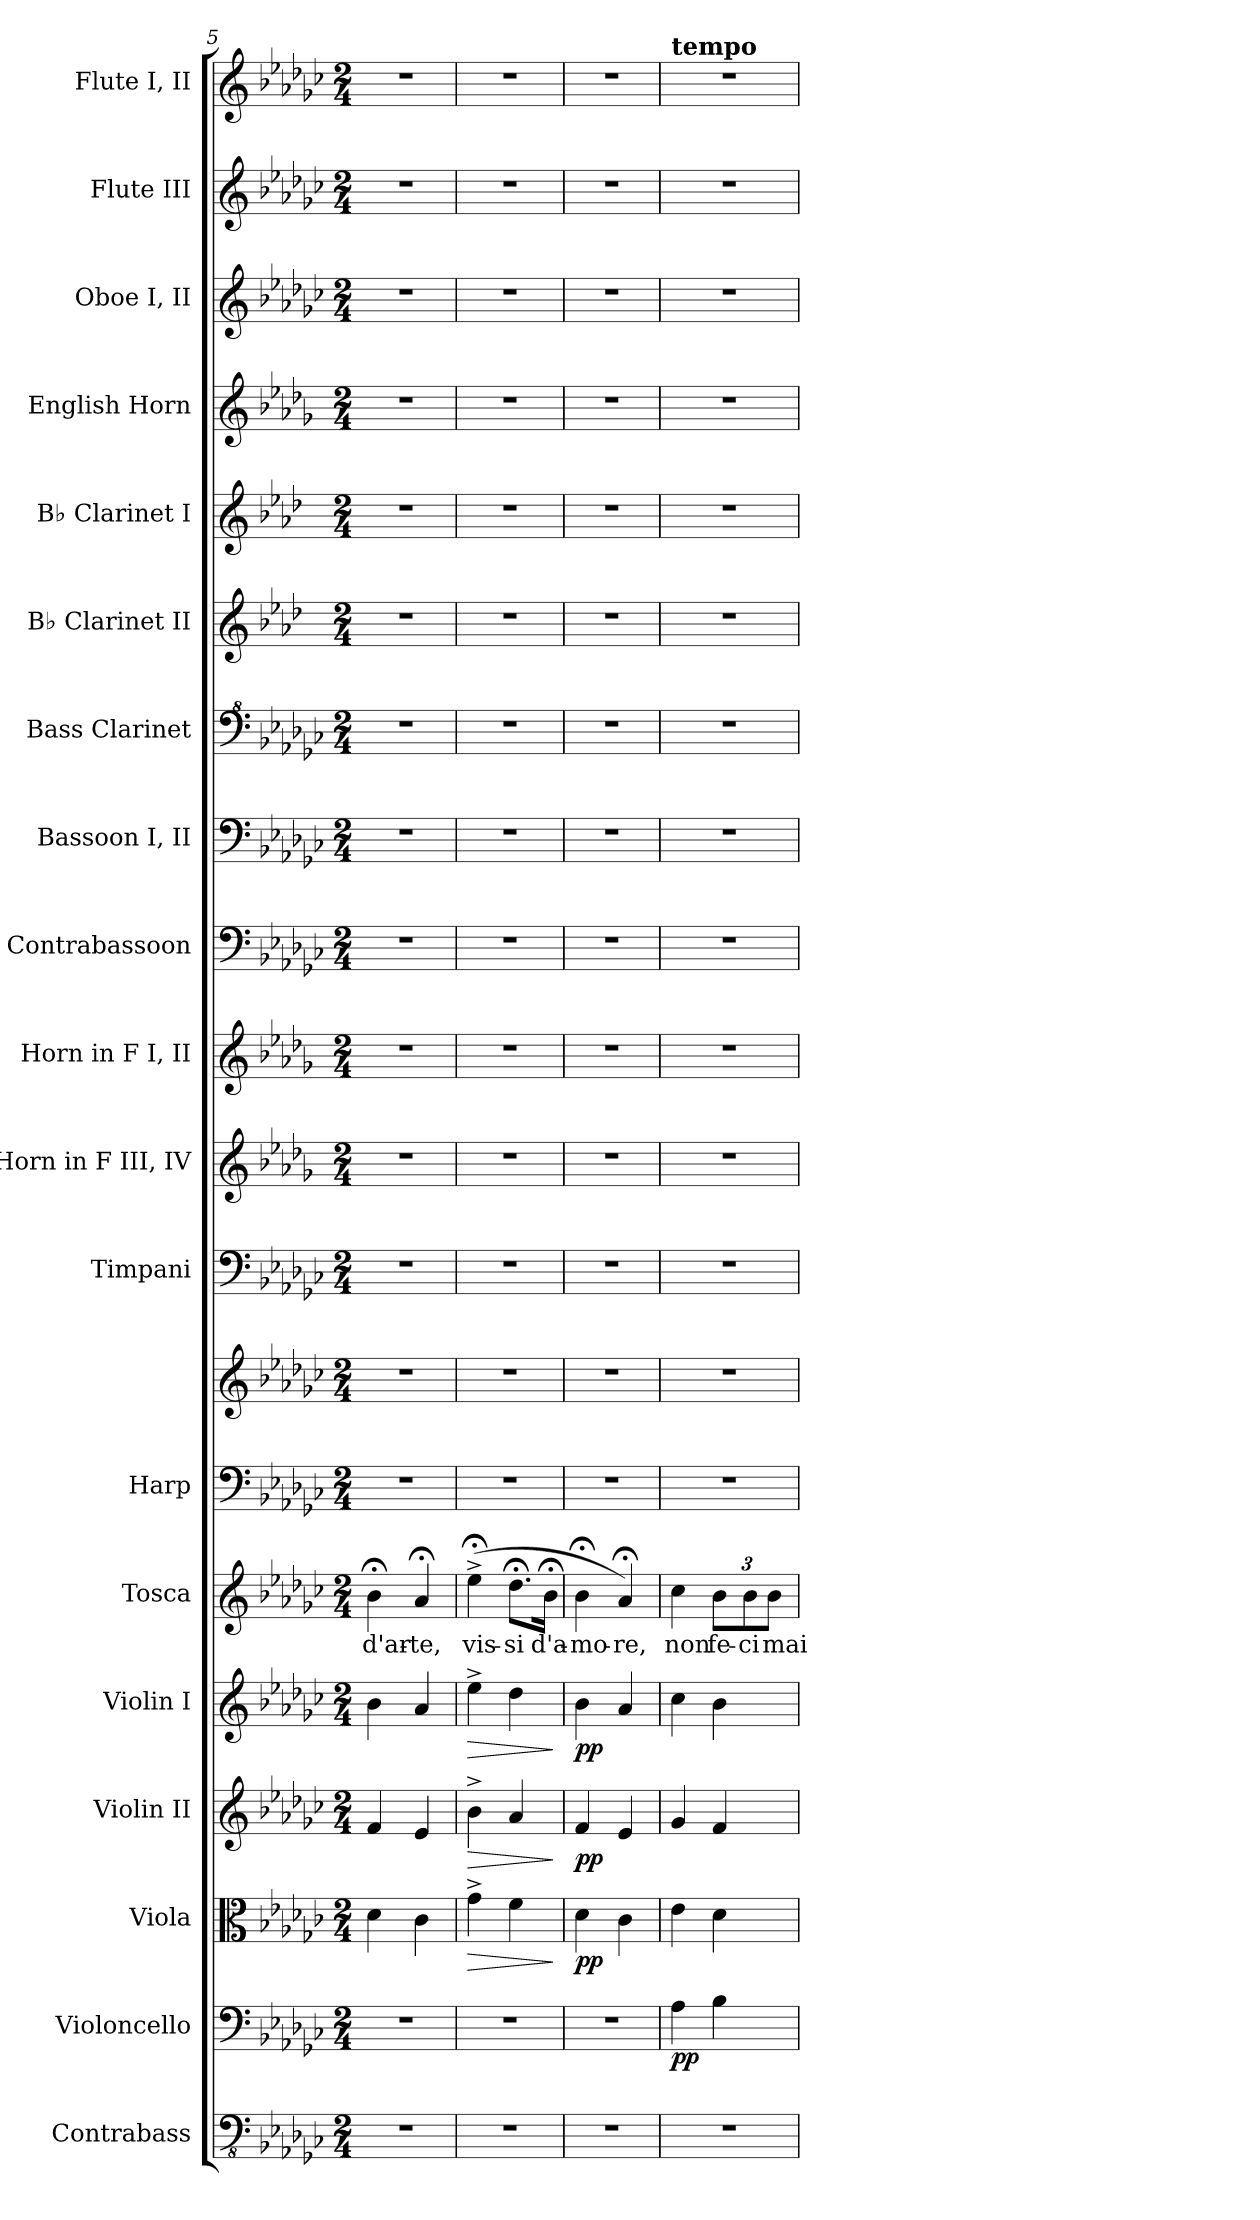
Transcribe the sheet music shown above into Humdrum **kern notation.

**kern	**kern	**dynam	**kern	**dynam	**kern	**dynam	**kern	**dynam	**kern	**text	**kern	**kern	**kern	**kern	**kern	**kern	**kern	**kern	**kern	**kern	**kern	**kern	**kern	**kern
*part19	*part18	*part18	*part17	*part17	*part16	*part16	*part15	*part15	*part14	*part14	*part13	*part13	*part12	*part11	*part10	*part9	*part8	*part7	*part6	*part5	*part4	*part3	*part2	*part1
*staff20	*staff19	*staff19	*staff18	*staff18	*staff17	*staff17	*staff16	*staff16	*staff15	*staff15	*staff14	*staff13	*staff12	*staff11	*staff10	*staff9	*staff8	*staff7	*staff6	*staff5	*staff4	*staff3	*staff2	*staff1
*I"Contrabass	*I"Violoncello	*	*I"Viola	*	*I"Violin II	*	*I"Violin I	*	*I"Tosca	*	*I"Harp	*	*I"Timpani	*I"Horn in F III, IV	*I"Horn in F I, II	*I"Contrabassoon	*I"Bassoon I, II	*I"Bass Clarinet	*I"B♭ Clarinet II	*I"B♭ Clarinet I	*I"English Horn	*I"Oboe I, II	*I"Flute  III	*I"Flute  I, II
*I'Cb.	*I'Vc.	*	*I'Vla.	*	*I'Vln. II	*	*I'Vln. I	*	*I'Tosca	*	*I'Hrp.	*	*I'Timp.	*	*	*I'Cbsn.	*I'Bsn. I, II	*I'B. Cl.	*I'B♭ Cl. II	*I'B♭ Cl.  I	*I'E. Hn.	*I'Ob. I, II	*I'Fl. III	*I'Fl.  I, II
*clefFv4	*clefF4	*	*clefC3	*	*clefG2	*	*clefG2	*	*clefG2	*	*clefF4	*clefG2	*clefF4	*clefG2	*clefG2	*clefF4	*clefF4	*clefF^4	*clefG2	*clefG2	*clefG2	*clefG2	*clefG2	*clefG2
*	*	*	*	*	*	*	*	*	*	*	*	*	*	*ITrd4c7	*ITrd4c7	*ITrd7c12	*	*ITrd8c14	*ITrd1c2	*ITrd1c2	*ITrd4c7	*	*	*
*k[b-e-a-d-g-c-]	*k[b-e-a-d-g-c-]	*	*k[b-e-a-d-g-c-]	*	*k[b-e-a-d-g-c-]	*	*k[b-e-a-d-g-c-]	*	*k[b-e-a-d-g-c-]	*	*k[b-e-a-d-g-c-]	*k[b-e-a-d-g-c-]	*k[b-e-a-d-g-c-]	*k[b-e-a-d-g-c-]	*k[b-e-a-d-g-c-]	*k[b-e-a-d-g-c-]	*k[b-e-a-d-g-c-]	*k[b-e-a-d-g-c-]	*k[b-e-a-d-g-c-]	*k[b-e-a-d-g-c-]	*k[b-e-a-d-g-c-]	*k[b-e-a-d-g-c-]	*k[b-e-a-d-g-c-]	*k[b-e-a-d-g-c-]
*M2/4	*M2/4	*	*M2/4	*	*M2/4	*	*M2/4	*	*M2/4	*	*M2/4	*M2/4	*M2/4	*M2/4	*M2/4	*M2/4	*M2/4	*M2/4	*M2/4	*M2/4	*M2/4	*M2/4	*M2/4	*M2/4
=5	=5	=5	=5	=5	=5	=5	=5	=5	=5	=5	=5	=5	=5	=5	=5	=5	=5	=5	=5	=5	=5	=5	=5	=5
!	!	!	!	!	!	!	!	!	!	!LO:LY:b	!	!	!	!	!	!	!	!	!	!	!	!	!	!
2r	2r	.	4d-\	.	4f/	.	4b-\	.	4b-;<\	d'ar-	2r	2r	2r	2r	2r	2r	2r	2r	2r	2r	2r	2r	2r	2r
!	!	!	!	!	!	!	!	!	!	!LO:LY:b	!	!	!	!	!	!	!	!	!	!	!	!	!	!
.	.	.	4c-\	.	4e-/	.	4a-/	.	4a-;</	-te,	.	.	.	.	.	.	.	.	.	.	.	.	.	.
=6	=6	=6	=6	=6	=6	=6	=6	=6	=6	=6	=6	=6	=6	=6	=6	=6	=6	=6	=6	=6	=6	=6	=6	=6
!	!	!	!	!LO:HP:b	!	!LO:HP:b	!	!LO:HP:b	!	!LO:LY:b	!	!	!	!	!	!	!	!	!	!	!	!	!	!
2r	2r	.	4g-^\	>	4b-^\	>	4ee-^\	>	(4ee-;<^\	vis-	2r	2r	2r	2r	2r	2r	2r	2r	2r	2r	2r	2r	2r	2r
!	!	!	!	!	!	!	!	!	!	!LO:LY:b	!	!	!	!	!	!	!	!	!	!	!	!	!	!
.	.	.	4f\	.	4a-/	.	4dd-\	.	8.dd-;<\L	-si	.	.	.	.	.	.	.	.	.	.	.	.	.	.
!	!	!	!	!	!	!	!	!	!	!LO:LY:b	!	!	!	!	!	!	!	!	!	!	!	!	!	!
.	.	.	.	.	.	.	.	.	16b-;<\Jk	d'a-	.	.	.	.	.	.	.	.	.	.	.	.	.	.
.	.	.	.	]	.	]	.	]	.	.	.	.	.	.	.	.	.	.	.	.	.	.	.	.
=7	=7	=7	=7	=7	=7	=7	=7	=7	=7	=7	=7	=7	=7	=7	=7	=7	=7	=7	=7	=7	=7	=7	=7	=7
!	!	!	!	!LO:DY:b	!	!LO:DY:b	!	!LO:DY:b	!	!LO:LY:b	!	!	!	!	!	!	!	!	!	!	!	!	!	!
2r	2r	.	4d-\	pp	4f/	pp	4b-\	pp	4b-;<\	-mo-	2r	2r	2r	2r	2r	2r	2r	2r	2r	2r	2r	2r	2r	2r
!	!	!	!	!	!	!	!	!	!	!LO:LY:b	!	!	!	!	!	!	!	!	!	!	!	!	!	!
.	.	.	4c-\	.	4e-/	.	4a-/	.	4a-;</)	-re,	.	.	.	.	.	.	.	.	.	.	.	.	.	.
=8	=8	=8	=8	=8	=8	=8	=8	=8	=8	=8	=8	=8	=8	=8	=8	=8	=8	=8	=8	=8	=8	=8	=8	=8
!	!	!	!	!	!	!	!	!	!	!	!	!	!	!	!	!	!	!	!	!	!	!	!	!LO:TX:a:B:t=tempo
!	!	!LO:DY:b	!	!	!	!	!	!	!	!LO:LY:b	!	!	!	!	!	!	!	!	!	!	!	!	!	!
2r	4A-\	pp	4e-\	.	4g-/	.	4cc-\	.	4cc-\	non	2r	2r	2r	2r	2r	2r	2r	2r	2r	2r	2r	2r	2r	2r
*	*	*	*	*	*	*	*	*	*Xbrackettup	*	*	*	*	*	*	*	*	*	*	*	*	*	*	*
!	!	!	!	!	!	!	!	!	!	!LO:LY:b	!	!	!	!	!	!	!	!	!	!	!	!	!	!
.	4B-\	.	4d-\	.	4f/	.	4b-\	.	12b-\L	fe-	.	.	.	.	.	.	.	.	.	.	.	.	.	.
!	!	!	!	!	!	!	!	!	!	!LO:LY:b	!	!	!	!	!	!	!	!	!	!	!	!	!	!
.	.	.	.	.	.	.	.	.	12b-\	-ci	.	.	.	.	.	.	.	.	.	.	.	.	.	.
!	!	!	!	!	!	!	!	!	!	!LO:LY:b	!	!	!	!	!	!	!	!	!	!	!	!	!	!
.	.	.	.	.	.	.	.	.	12b-\J	mai	.	.	.	.	.	.	.	.	.	.	.	.	.	.
=	=	=	=	=	=	=	=	=	=	=	=	=	=	=	=	=	=	=	=	=	=	=	=	=
*-	*-	*-	*-	*-	*-	*-	*-	*-	*-	*-	*-	*-	*-	*-	*-	*-	*-	*-	*-	*-	*-	*-	*-	*-
